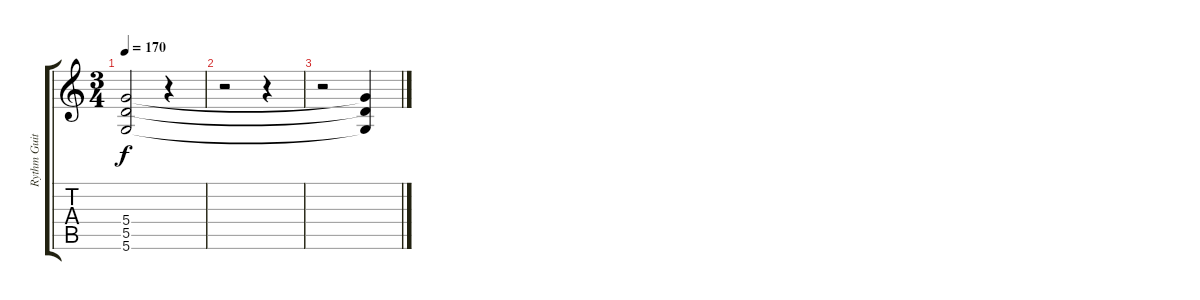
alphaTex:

\track ("Rythm Guitar" "Rythm Guit") {instrument electricguitarclean}
\staff {score tabs}
\tuning (E4 B3 G3 D3 A2 D2) {hide}
\ts (3 4)
\tempo 170
\clef g2
\ks c
(5.4 5.5 5.6).2{dy f} r.4 |
r.2 r.4 |
r.2 (5.4{t} 5.5{t} 5.6{t}).4
